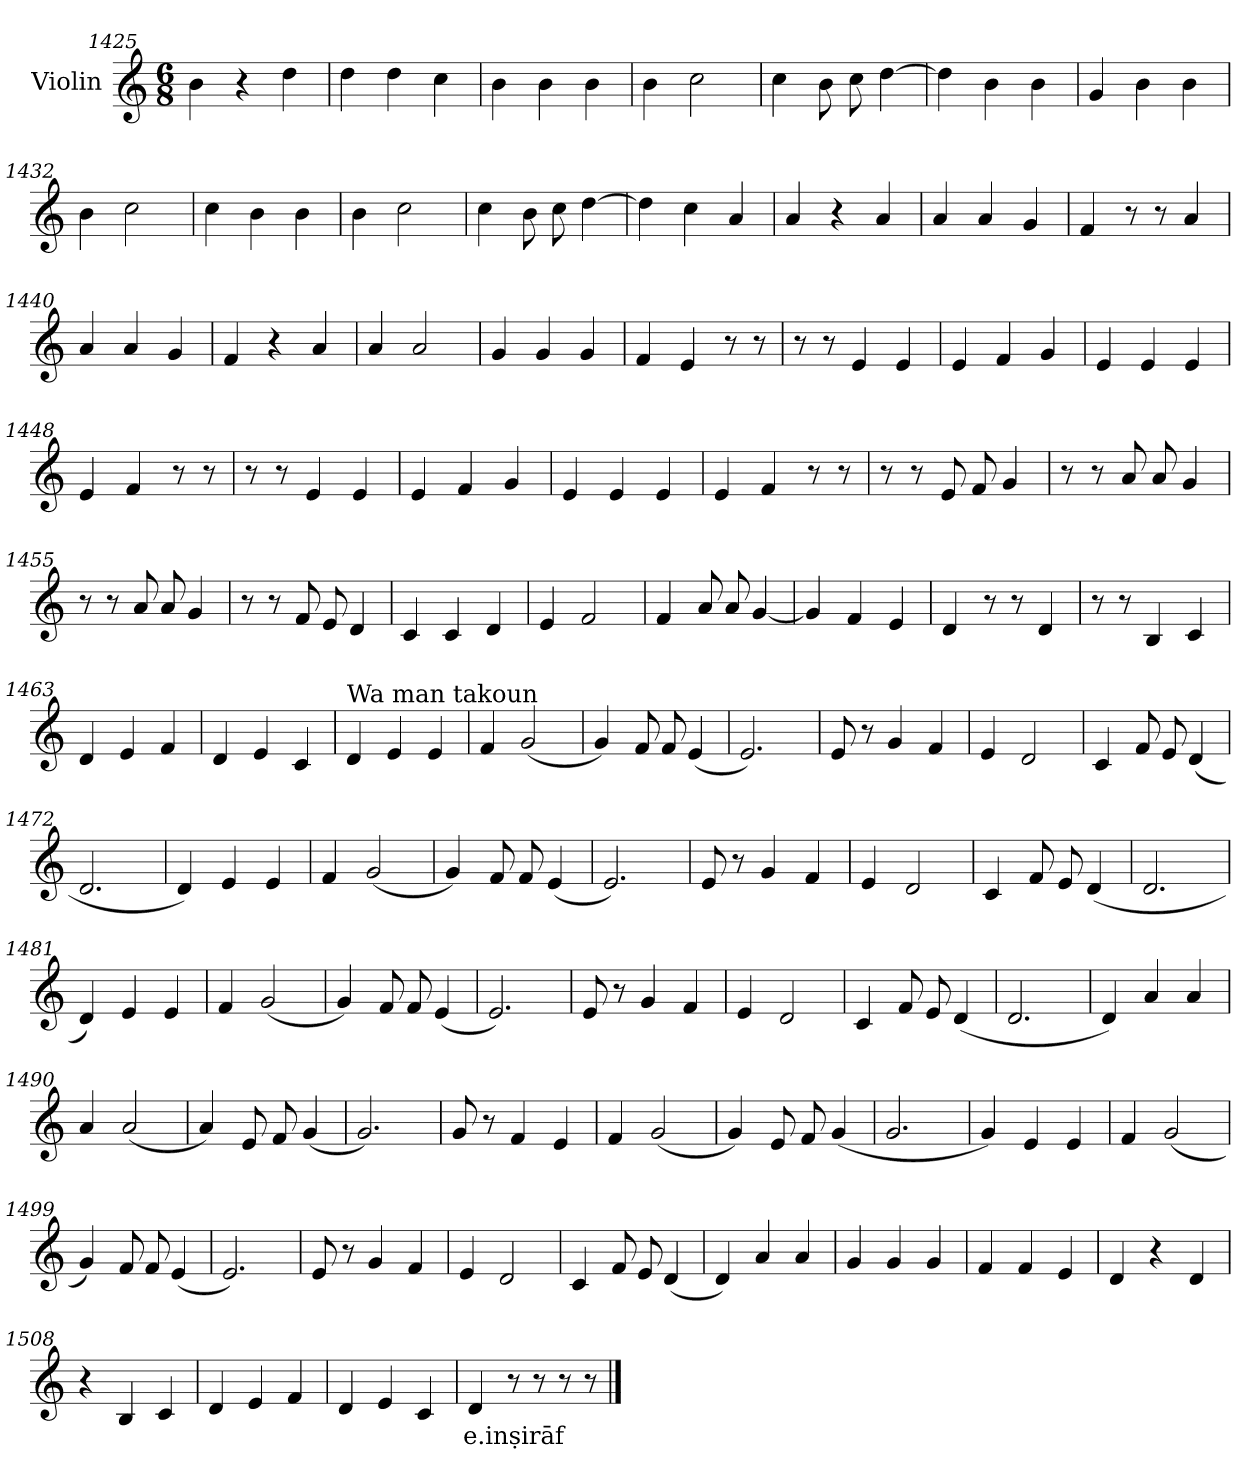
**kern	**text
*part1	*part1
*staff1	*staff1
*I"Violin	*
*clefG2	*
*k[]	*
*M6/8	*
=1425	=1425
4b\	.
4r	.
4dd\	.
=1426	=1426
4dd\	.
4dd\	.
4cc\	.
=1427	=1427
4b\	.
4b\	.
4b\	.
=1428	=1428
4b\	.
2cc\	.
=1429	=1429
4cc\	.
8b\	.
8cc\	.
[4dd\	.
!!LO:LB:g=z
=1430	=1430
4dd\]	.
4b\	.
4b\	.
=1431	=1431
4g/	.
4b\	.
4b\	.
=1432	=1432
4b\	.
2cc\	.
=1433	=1433
4cc\	.
4b\	.
4b\	.
=1434	=1434
4b\	.
2cc\	.
=1435	=1435
4cc\	.
8b\	.
8cc\	.
[4dd\	.
=1436	=1436
4dd\]	.
4cc\	.
4a/	.
!!LO:LB:g=z
=1437	=1437
4a/	.
4r	.
4a/	.
=1438	=1438
4a/	.
4a/	.
4g/	.
=1439	=1439
4f/	.
8r	.
8r	.
4a/	.
=1440	=1440
4a/	.
4a/	.
4g/	.
=1441	=1441
4f/	.
4r	.
4a/	.
=1442	=1442
4a/	.
2a/	.
=1443	=1443
4g/	.
4g/	.
4g/	.
!!LO:LB:g=z
=1444	=1444
4f/	.
4e/	.
8r	.
8r	.
=1445	=1445
8r	.
8r	.
4e/	.
4e/	.
=1446	=1446
4e/	.
4f/	.
4g/	.
=1447	=1447
4e/	.
4e/	.
4e/	.
=1448	=1448
4e/	.
4f/	.
8r	.
8r	.
=1449	=1449
8r	.
8r	.
4e/	.
4e/	.
=1450	=1450
4e/	.
4f/	.
4g/	.
!!LO:LB:g=z
=1451	=1451
4e/	.
4e/	.
4e/	.
=1452	=1452
4e/	.
4f/	.
8r	.
8r	.
=1453	=1453
8r	.
8r	.
8e/	.
8f/	.
4g/	.
=1454	=1454
8r	.
8r	.
8a/	.
8a/	.
4g/	.
=1455	=1455
8r	.
8r	.
8a/	.
8a/	.
4g/	.
=1456	=1456
8r	.
8r	.
8f/	.
8e/	.
4d/	.
!!LO:LB:g=z
=1457	=1457
4c/	.
4c/	.
4d/	.
=1458	=1458
4e/	.
2f/	.
=1459	=1459
4f/	.
8a/	.
8a/	.
[4g/	.
=1460	=1460
4g/]	.
4f/	.
4e/	.
=1461	=1461
4d/	.
8r	.
8r	.
4d/	.
=1462	=1462
8r	.
8r	.
4B/	.
4c/	.
=1463	=1463
4d/	.
4e/	.
4f/	.
!!LO:PB:g=z
=1464	=1464
4d/	.
4e/	.
4c/	.
=1465	=1465
*MM190	*
!LO:TX:a:t=Wa man takoun	!
4d/	.
4e/	.
4e/	.
=1466	=1466
4f/	.
(<2g/	.
=1467	=1467
4g/)	.
8f/	.
8f/	.
(<4e/	.
=1468	=1468
2.e/)	.
=1469	=1469
8e/	.
8r	.
4g/	.
4f/	.
=1470	=1470
4e/	.
2d/	.
!!LO:LB:g=z
=1471	=1471
4c/	.
8f/	.
8e/	.
(<4d/	.
=1472	=1472
2.d/	.
=1473	=1473
4d/)	.
4e/	.
4e/	.
=1474	=1474
4f/	.
(<2g/	.
=1475	=1475
4g/)	.
8f/	.
8f/	.
(<4e/	.
=1476	=1476
2.e/)	.
=1477	=1477
8e/	.
8r	.
4g/	.
4f/	.
=1478	=1478
4e/	.
2d/	.
!!LO:LB:g=z
=1479	=1479
4c/	.
8f/	.
8e/	.
(<4d/	.
=1480	=1480
2.d/	.
=1481	=1481
4d/)	.
4e/	.
4e/	.
=1482	=1482
4f/	.
(<2g/	.
=1483	=1483
4g/)	.
8f/	.
8f/	.
(<4e/	.
=1484	=1484
2.e/)	.
=1485	=1485
8e/	.
8r	.
4g/	.
4f/	.
=1486	=1486
4e/	.
2d/	.
!!LO:LB:g=z
=1487	=1487
4c/	.
8f/	.
8e/	.
(<4d/	.
=1488	=1488
2.d/	.
=1489	=1489
4d/)	.
4a/	.
4a/	.
=1490	=1490
4a/	.
(<2a/	.
=1491	=1491
4a/)	.
8e/	.
8f/	.
(<4g/	.
=1492	=1492
2.g/)	.
=1493	=1493
8g/	.
8r	.
4f/	.
4e/	.
=1494	=1494
4f/	.
(<2g/	.
!!LO:LB:g=z
=1495	=1495
4g/)	.
8e/	.
8f/	.
(<4g/	.
=1496	=1496
2.g/	.
=1497	=1497
4g/)	.
4e/	.
4e/	.
=1498	=1498
4f/	.
(<2g/	.
=1499	=1499
4g/)	.
8f/	.
8f/	.
(<4e/	.
=1500	=1500
2.e/)	.
=1501	=1501
8e/	.
8r	.
4g/	.
4f/	.
=1502	=1502
4e/	.
2d/	.
!!LO:LB:g=z
=1503	=1503
4c/	.
8f/	.
8e/	.
(<4d/	.
=1504	=1504
4d/)	.
4a/	.
4a/	.
=1505	=1505
4g/	.
4g/	.
4g/	.
=1506	=1506
4f/	.
4f/	.
4e/	.
=1507	=1507
4d/	.
4r	.
4d/	.
=1508	=1508
4r	.
4B/	.
4c/	.
=1509	=1509
4d/	.
4e/	.
4f/	.
!!LO:LB:g=z
=1510	=1510
4d/	.
4e/	.
4c/	.
=1511	=1511
!	!LO:LY:b
4d/	e.inṣirāf
8r	.
8r	.
8r	.
8r	.
==	==
*-	*-
